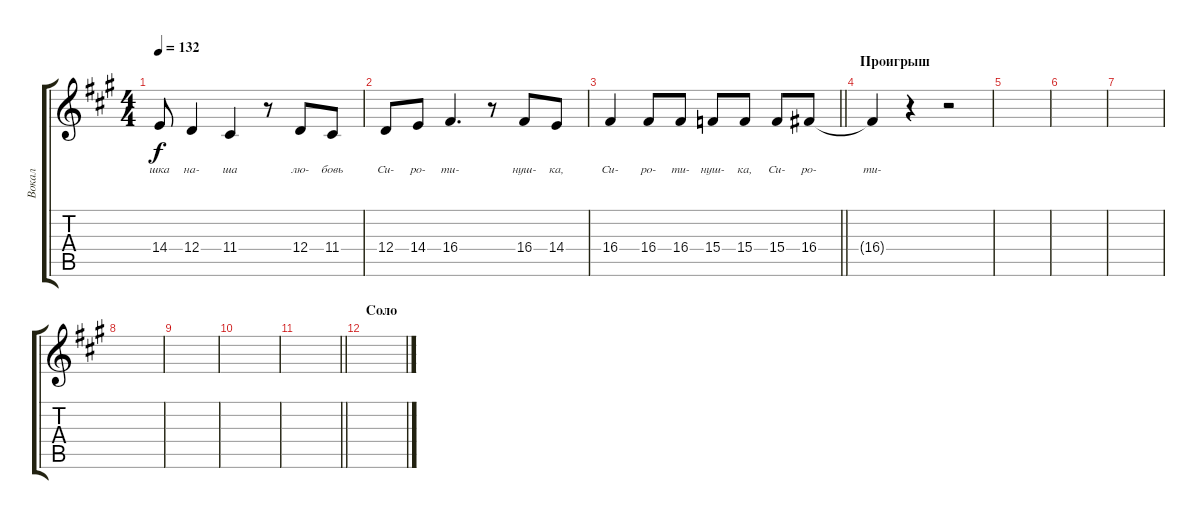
\track ("Вокал" "Вокал") {instrument voiceoohs}
\staff {score tabs}
\tuning (E4 B3 G3 D3 A2 E2) {hide}
\ts (4 4)
\tempo 132
\clef g2
\ks a
14.4.8{lyrics (0 "шка") lyrics (1 "") lyrics (2 "") lyrics (3 "") lyrics (4 "") dy f} 12.4.4{lyrics (0 "на-") lyrics (1 "") lyrics (2 "") lyrics (3 "") lyrics (4 "")} 11.4.4{lyrics (0 "ша") lyrics (1 "") lyrics (2 "") lyrics (3 "") lyrics (4 "")} r.8 12.4.8{lyrics (0 "лю-") lyrics (1 "") lyrics (2 "") lyrics (3 "") lyrics (4 "")} 11.4.8{lyrics (0 "бовь") lyrics (1 "") lyrics (2 "") lyrics (3 "") lyrics (4 "")} |
12.4.8{lyrics (0 "Си-") lyrics (1 "") lyrics (2 "") lyrics (3 "") lyrics (4 "")} 14.4.8{lyrics (0 "ро-") lyrics (1 "") lyrics (2 "") lyrics (3 "") lyrics (4 "")} 16.4.4{d lyrics (0 "ти-") lyrics (1 "") lyrics (2 "") lyrics (3 "") lyrics (4 "")} r.8 16.4.8{lyrics (0 "нуш-") lyrics (1 "") lyrics (2 "") lyrics (3 "") lyrics (4 "")} 14.4.8{lyrics (0 "ка,") lyrics (1 "") lyrics (2 "") lyrics (3 "") lyrics (4 "")} |
\barLineRight lightlight
16.4.4{lyrics (0 "Си-") lyrics (1 "") lyrics (2 "") lyrics (3 "") lyrics (4 "")} 16.4.8{lyrics (0 "ро-") lyrics (1 "") lyrics (2 "") lyrics (3 "") lyrics (4 "")} 16.4.8{lyrics (0 "ти-") lyrics (1 "") lyrics (2 "") lyrics (3 "") lyrics (4 "")} 15.4.8{lyrics (0 "нуш-") lyrics (1 "") lyrics (2 "") lyrics (3 "") lyrics (4 "")} 15.4.8{lyrics (0 "ка,") lyrics (1 "") lyrics (2 "") lyrics (3 "") lyrics (4 "")} 15.4.8{lyrics (0 "Си-") lyrics (1 "") lyrics (2 "") lyrics (3 "") lyrics (4 "")} 16.4.8{lyrics (0 "ро-") lyrics (1 "") lyrics (2 "") lyrics (3 "") lyrics (4 "")} |
\section ("" "Проигрыш")
16.4{t}.4{lyrics (0 "ти-") lyrics (1 "") lyrics (2 "") lyrics (3 "") lyrics (4 "")} r.4 r.2 |
|
|
|
|
|
|
\barLineRight lightlight
|
\section ("" "Соло")
